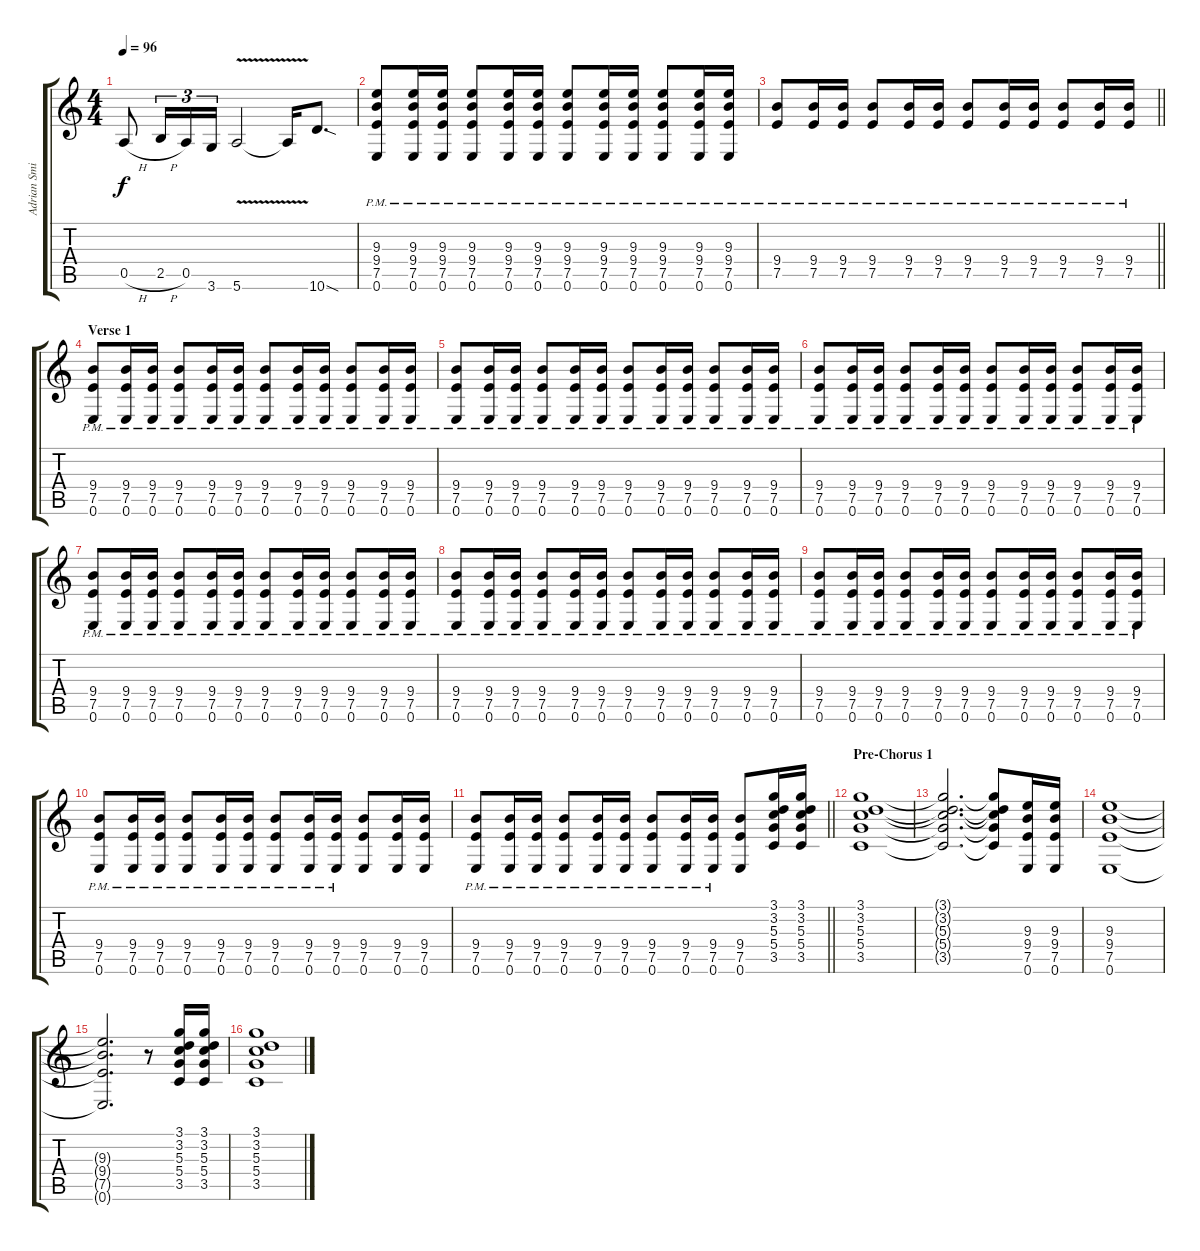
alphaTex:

\track ("Adrian Smith" "Adrian Smi") {instrument overdrivenguitar}
\staff {score tabs}
\tuning (E4 B3 G3 D3 A2 E2) {hide}
\ts (4 4)
\tempo 96
\clef g2
\ks c
0.5{h}.8{dy f} 2.5{h}.16{tu (3 2)} 0.5.16{tu (3 2)} 3.6.16{tu (3 2)} 5.6{v}.2 5.6{t}.16 10.6{sod}.8{d} |
(9.3{pm} 9.4{pm} 7.5{pm} 0.6{pm}).8 (9.3{pm} 9.4{pm} 7.5{pm} 0.6{pm}).16 (9.3{pm} 9.4{pm} 7.5{pm} 0.6{pm}).16 (9.3{pm} 9.4{pm} 7.5{pm} 0.6{pm}).8 (9.3{pm} 9.4{pm} 7.5{pm} 0.6{pm}).16 (9.3{pm} 9.4{pm} 7.5{pm} 0.6{pm}).16 (9.3{pm} 9.4{pm} 7.5{pm} 0.6{pm}).8 (9.3{pm} 9.4{pm} 7.5{pm} 0.6{pm}).16 (9.3{pm} 9.4{pm} 7.5{pm} 0.6{pm}).16 (9.3{pm} 9.4{pm} 7.5{pm} 0.6{pm}).8 (9.3{pm} 9.4{pm} 7.5{pm} 0.6{pm}).16 (9.3{pm} 9.4{pm} 7.5{pm} 0.6{pm}).16 |
\barLineRight lightlight
(9.4{pm} 7.5{pm}).8 (9.4{pm} 7.5{pm}).16 (9.4{pm} 7.5{pm}).16 (9.4{pm} 7.5{pm}).8 (9.4{pm} 7.5{pm}).16 (9.4{pm} 7.5{pm}).16 (9.4{pm} 7.5{pm}).8 (9.4{pm} 7.5{pm}).16 (9.4{pm} 7.5{pm}).16 (9.4{pm} 7.5{pm}).8 (9.4{pm} 7.5{pm}).16 (9.4{pm} 7.5{pm}).16 |
\section ("" "Verse 1")
(9.4{pm} 7.5{pm} 0.6{pm}).8 (9.4{pm} 7.5{pm} 0.6{pm}).16 (9.4{pm} 7.5{pm} 0.6{pm}).16 (9.4{pm} 7.5{pm} 0.6{pm}).8 (9.4{pm} 7.5{pm} 0.6{pm}).16 (9.4{pm} 7.5{pm} 0.6{pm}).16 (9.4{pm} 7.5{pm} 0.6{pm}).8 (9.4{pm} 7.5{pm} 0.6{pm}).16 (9.4{pm} 7.5{pm} 0.6{pm}).16 (9.4{pm} 7.5{pm} 0.6{pm}).8 (9.4{pm} 7.5{pm} 0.6{pm}).16 (9.4{pm} 7.5{pm} 0.6{pm}).16 |
(9.4{pm} 7.5{pm} 0.6{pm}).8 (9.4{pm} 7.5{pm} 0.6{pm}).16 (9.4{pm} 7.5{pm} 0.6{pm}).16 (9.4{pm} 7.5{pm} 0.6{pm}).8 (9.4{pm} 7.5{pm} 0.6{pm}).16 (9.4{pm} 7.5{pm} 0.6{pm}).16 (9.4{pm} 7.5{pm} 0.6{pm}).8 (9.4{pm} 7.5{pm} 0.6{pm}).16 (9.4{pm} 7.5{pm} 0.6{pm}).16 (9.4{pm} 7.5{pm} 0.6{pm}).8 (9.4{pm} 7.5{pm} 0.6{pm}).16 (9.4{pm} 7.5{pm} 0.6{pm}).16 |
(9.4{pm} 7.5{pm} 0.6{pm}).8 (9.4{pm} 7.5{pm} 0.6{pm}).16 (9.4{pm} 7.5{pm} 0.6{pm}).16 (9.4{pm} 7.5{pm} 0.6{pm}).8 (9.4{pm} 7.5{pm} 0.6{pm}).16 (9.4{pm} 7.5{pm} 0.6{pm}).16 (9.4{pm} 7.5{pm} 0.6{pm}).8 (9.4{pm} 7.5{pm} 0.6{pm}).16 (9.4{pm} 7.5{pm} 0.6{pm}).16 (9.4{pm} 7.5{pm} 0.6{pm}).8 (9.4{pm} 7.5{pm} 0.6{pm}).16 (9.4{pm} 7.5{pm} 0.6{pm}).16 |
(9.4{pm} 7.5{pm} 0.6{pm}).8 (9.4{pm} 7.5{pm} 0.6{pm}).16 (9.4{pm} 7.5{pm} 0.6{pm}).16 (9.4{pm} 7.5{pm} 0.6{pm}).8 (9.4{pm} 7.5{pm} 0.6{pm}).16 (9.4{pm} 7.5{pm} 0.6{pm}).16 (9.4{pm} 7.5{pm} 0.6{pm}).8 (9.4{pm} 7.5{pm} 0.6{pm}).16 (9.4{pm} 7.5{pm} 0.6{pm}).16 (9.4{pm} 7.5{pm} 0.6{pm}).8 (9.4{pm} 7.5{pm} 0.6{pm}).16 (9.4{pm} 7.5{pm} 0.6{pm}).16 |
(9.4{pm} 7.5{pm} 0.6{pm}).8 (9.4{pm} 7.5{pm} 0.6{pm}).16 (9.4{pm} 7.5{pm} 0.6{pm}).16 (9.4{pm} 7.5{pm} 0.6{pm}).8 (9.4{pm} 7.5{pm} 0.6{pm}).16 (9.4{pm} 7.5{pm} 0.6{pm}).16 (9.4{pm} 7.5{pm} 0.6{pm}).8 (9.4{pm} 7.5{pm} 0.6{pm}).16 (9.4{pm} 7.5{pm} 0.6{pm}).16 (9.4{pm} 7.5{pm} 0.6{pm}).8 (9.4{pm} 7.5{pm} 0.6{pm}).16 (9.4{pm} 7.5{pm} 0.6{pm}).16 |
(9.4{pm} 7.5{pm} 0.6{pm}).8 (9.4{pm} 7.5{pm} 0.6{pm}).16 (9.4{pm} 7.5{pm} 0.6{pm}).16 (9.4{pm} 7.5{pm} 0.6{pm}).8 (9.4{pm} 7.5{pm} 0.6{pm}).16 (9.4{pm} 7.5{pm} 0.6{pm}).16 (9.4{pm} 7.5{pm} 0.6{pm}).8 (9.4{pm} 7.5{pm} 0.6{pm}).16 (9.4{pm} 7.5{pm} 0.6{pm}).16 (9.4{pm} 7.5{pm} 0.6{pm}).8 (9.4{pm} 7.5{pm} 0.6{pm}).16 (9.4{pm} 7.5{pm} 0.6{pm}).16 |
(9.4{pm} 7.5{pm} 0.6{pm}).8 (9.4{pm} 7.5{pm} 0.6{pm}).16 (9.4{pm} 7.5{pm} 0.6{pm}).16 (9.4{pm} 7.5{pm} 0.6{pm}).8 (9.4{pm} 7.5{pm} 0.6{pm}).16 (9.4{pm} 7.5{pm} 0.6{pm}).16 (9.4{pm} 7.5{pm} 0.6{pm}).8 (9.4{pm} 7.5{pm} 0.6{pm}).16 (9.4{pm} 7.5{pm} 0.6{pm}).16 (9.4 7.5 0.6).8 (9.4 7.5 0.6).16 (9.4 7.5 0.6).16 |
\barLineRight lightlight
(9.4{pm} 7.5{pm} 0.6{pm}).8 (9.4{pm} 7.5{pm} 0.6{pm}).16 (9.4{pm} 7.5{pm} 0.6{pm}).16 (9.4{pm} 7.5{pm} 0.6{pm}).8 (9.4{pm} 7.5{pm} 0.6{pm}).16 (9.4{pm} 7.5{pm} 0.6{pm}).16 (9.4{pm} 7.5{pm} 0.6{pm}).8 (9.4{pm} 7.5{pm} 0.6{pm}).16 (9.4{pm} 7.5{pm} 0.6{pm}).16 (9.4 7.5 0.6).8 (3.1 3.2 5.3 5.4 3.5).16 (3.1 3.2 5.3 5.4 3.5).16 |
\section ("" "Pre-Chorus 1")
(3.1 3.2 5.3 5.4 3.5).1 |
(3.1{t} 3.2{t} 5.3{t} 5.4{t} 3.5{t}).2{d} (3.1{t} 3.2{t} 5.3{t} 5.4{t} 3.5{t}).8 (9.3 9.4 7.5 0.6).16 (9.3 9.4 7.5 0.6).16 |
(9.3 9.4 7.5 0.6).1 |
(9.3{t} 9.4{t} 7.5{t} 0.6{t}).2{d} r.8 (3.1 3.2 5.3 5.4 3.5).16 (3.1 3.2 5.3 5.4 3.5).16 |
(3.1 3.2 5.3 5.4 3.5).1
